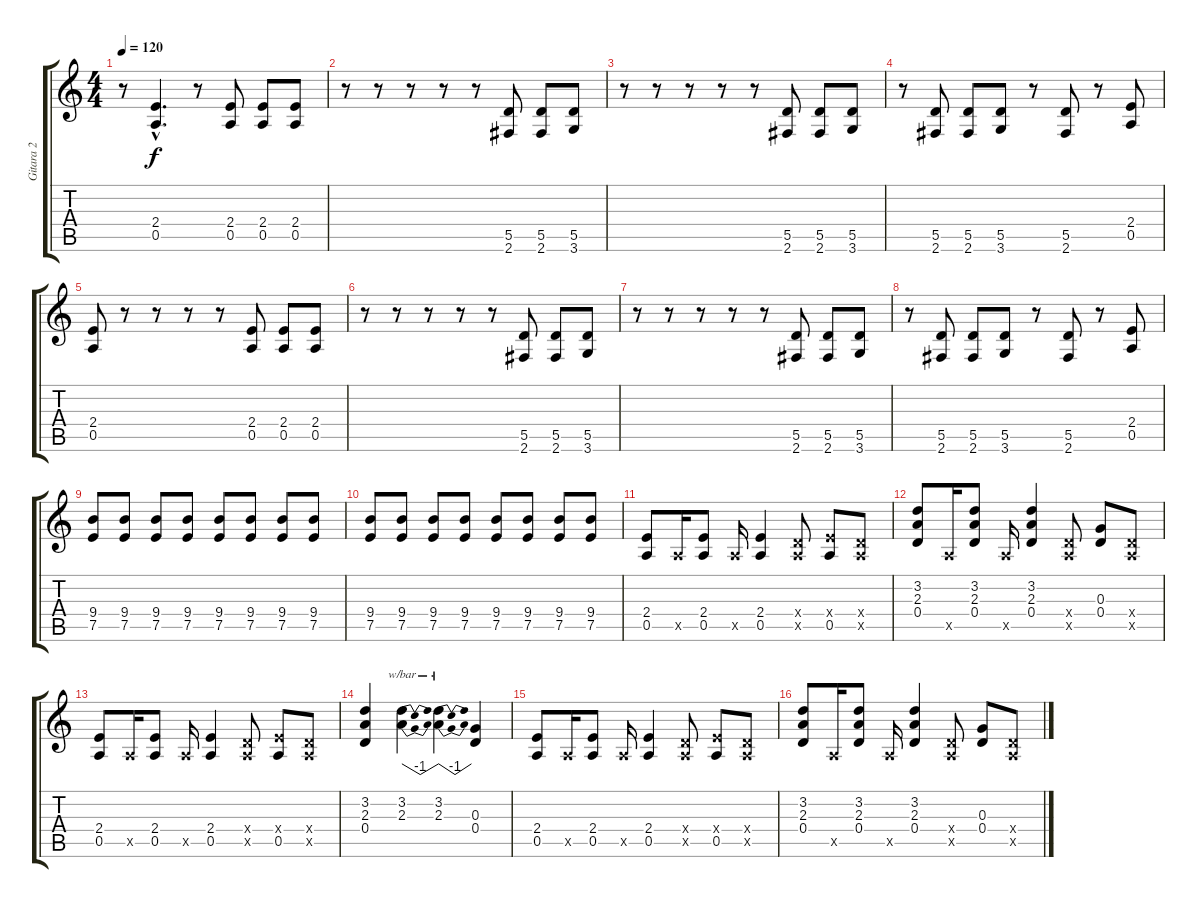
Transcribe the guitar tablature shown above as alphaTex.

\track ("Gitara 2" "Gitara 2") {instrument distortionguitar}
\staff {score tabs}
\tuning (E4 B3 G3 D3 A2 E2) {hide}
\ts (4 4)
\tempo 120
\clef g2
\ks c
r.8{dy f} (2.4{hac} 0.5{hac}).4{d} r.8 (2.4 0.5).8 (2.4 0.5).8 (2.4 0.5).8 |
r.8 r.8 r.8 r.8 r.8 (5.5 2.6).8 (5.5 2.6).8 (5.5 3.6).8 |
r.8 r.8 r.8 r.8 r.8 (5.5 2.6).8 (5.5 2.6).8 (5.5 3.6).8 |
r.8 (5.5 2.6).8 (5.5 2.6).8 (5.5 3.6).8 r.8 (5.5 2.6).8 r.8 (2.4 0.5).8 |
(2.4 0.5).8 r.8 r.8 r.8 r.8 (2.4 0.5).8 (2.4 0.5).8 (2.4 0.5).8 |
r.8 r.8 r.8 r.8 r.8 (5.5 2.6).8 (5.5 2.6).8 (5.5 3.6).8 |
r.8 r.8 r.8 r.8 r.8 (5.5 2.6).8 (5.5 2.6).8 (5.5 3.6).8 |
r.8 (5.5 2.6).8 (5.5 2.6).8 (5.5 3.6).8 r.8 (5.5 2.6).8 r.8 (2.4 0.5).8 |
(9.4 7.5).8 (9.4 7.5).8 (9.4 7.5).8 (9.4 7.5).8 (9.4 7.5).8 (9.4 7.5).8 (9.4 7.5).8 (9.4 7.5).8 |
(9.4 7.5).8 (9.4 7.5).8 (9.4 7.5).8 (9.4 7.5).8 (9.4 7.5).8 (9.4 7.5).8 (9.4 7.5).8 (9.4 7.5).8 |
(2.4 0.5).8 0.5{x}.16 (2.4 0.5).8 0.5{x}.16 (2.4 0.5).4 (0.4{x} 0.5{x}).8 (2.4{x} 0.5).8 (0.4{x} 0.5{x}).8 |
(3.2 2.3 0.4).8 0.5{x}.16 (3.2 2.3 0.4).8 0.5{x}.16 (3.2 2.3 0.4).4 (0.4{x} 0.5{x}).8 (0.3 0.4).8 (0.4{x} 0.5{x}).8 |
(2.4 0.5).8 0.5{x}.16 (2.4 0.5).8 0.5{x}.16 (2.4 0.5).4 (0.4{x} 0.5{x}).8 (2.4{x} 0.5).8 (0.4{x} 0.5{x}).8 |
(3.2 2.3 0.4).4 (3.2 2.3).4{tbe (dip default 0 0 30 -4 60 0)} (3.2 2.3).4{tbe (dip default 0 0 30 -4 60 0)} (0.3 0.4).4 |
(2.4 0.5).8 0.5{x}.16 (2.4 0.5).8 0.5{x}.16 (2.4 0.5).4 (0.4{x} 0.5{x}).8 (2.4{x} 0.5).8 (0.4{x} 0.5{x}).8 |
(3.2 2.3 0.4).8 0.5{x}.16 (3.2 2.3 0.4).8 0.5{x}.16 (3.2 2.3 0.4).4 (0.4{x} 0.5{x}).8 (0.3 0.4).8 (0.4{x} 0.5{x}).8
